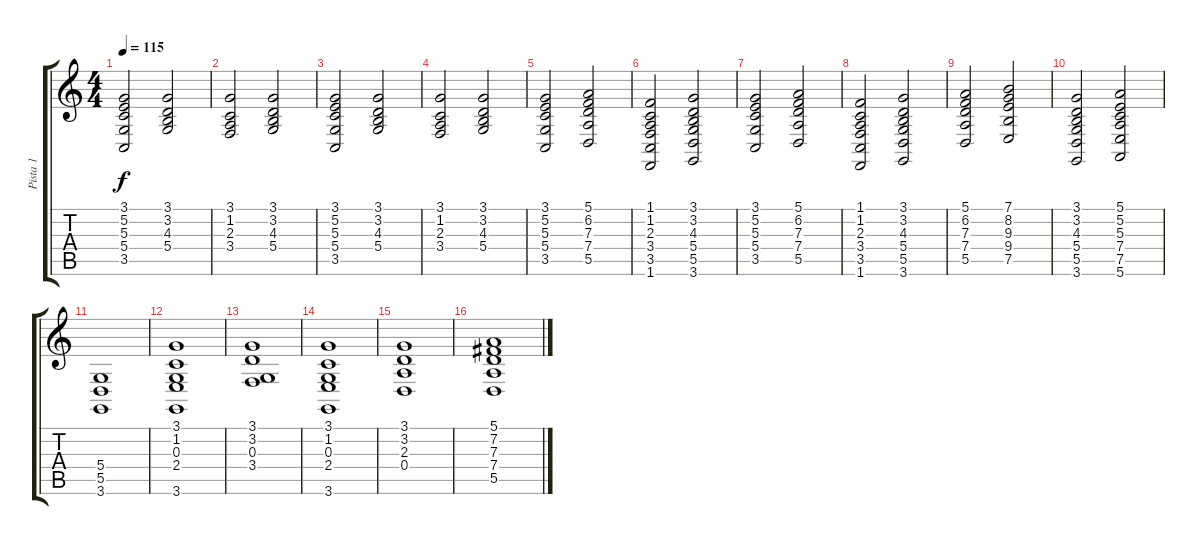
\track ("Pista 1" "Pista 1") {instrument churchorgan}
\staff {score tabs}
\tuning (E4 B3 G3 D3 A2 E2) {hide}
\ts (4 4)
\tempo 115
\clef g2
\ks c
(3.1 5.2 5.3 5.4 3.5).2{dy f} (3.1 3.2 4.3 5.4).2 |
(3.1 1.2 2.3 3.4).2 (3.1 3.2 4.3 5.4).2 |
(3.1 5.2 5.3 5.4 3.5).2 (3.1 3.2 4.3 5.4).2 |
(3.1 1.2 2.3 3.4).2 (3.1 3.2 4.3 5.4).2 |
(3.1 5.2 5.3 5.4 3.5).2 (5.1 6.2 7.3 7.4 5.5).2 |
(1.1 1.2 2.3 3.4 3.5 1.6).2 (3.1 3.2 4.3 5.4 5.5 3.6).2 |
(3.1 5.2 5.3 5.4 3.5).2 (5.1 6.2 7.3 7.4 5.5).2 |
(1.1 1.2 2.3 3.4 3.5 1.6).2 (3.1 3.2 4.3 5.4 5.5 3.6).2 |
(5.1 6.2 7.3 7.4 5.5).2 (7.1 8.2 9.3 9.4 7.5).2 |
(3.1 3.2 4.3 5.4 5.5 3.6).2 (5.1 5.2 5.3 7.4 7.5 5.6).2 |
(5.4 5.5 3.6).1 |
(3.1 1.2 0.3 2.4 3.6).1 |
(3.1 3.2 0.3 3.4).1 |
(3.1 1.2 0.3 2.4 3.6).1 |
(3.1 3.2 2.3 0.4).1 |
(5.1 7.2 7.3 7.4 5.5).1
